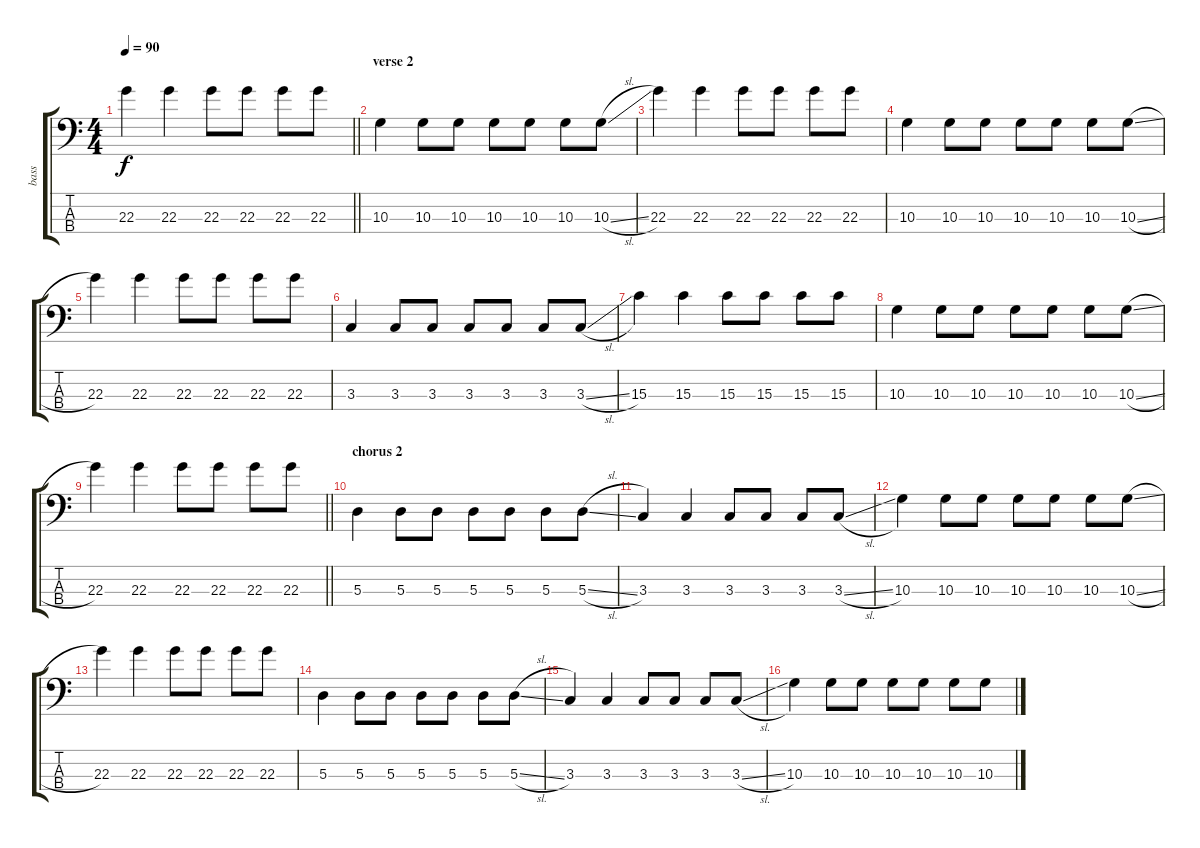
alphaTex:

\track ("bass " "bass ") {instrument electricguitarjazz}
\staff {score tabs}
\tuning (G2 D2 A1 E1) {hide}
\ts (4 4)
\tempo 90
\clef f4
\barLineRight lightlight
\ks c
22.3.4{dy f} 22.3.4 22.3.8 22.3.8 22.3.8 22.3.8 |
\section ("" "verse 2")
10.3.4 10.3.8 10.3.8 10.3.8 10.3.8 10.3.8 10.3{sl}.8 |
22.3.4 22.3.4 22.3.8 22.3.8 22.3.8 22.3.8 |
10.3.4 10.3.8 10.3.8 10.3.8 10.3.8 10.3.8 10.3{sl}.8 |
22.3.4 22.3.4 22.3.8 22.3.8 22.3.8 22.3.8 |
3.3.4 3.3.8 3.3.8 3.3.8 3.3.8 3.3.8 3.3{sl}.8 |
15.3.4 15.3.4 15.3.8 15.3.8 15.3.8 15.3.8 |
10.3.4 10.3.8 10.3.8 10.3.8 10.3.8 10.3.8 10.3{sl}.8 |
\barLineRight lightlight
22.3.4 22.3.4 22.3.8 22.3.8 22.3.8 22.3.8 |
\section ("" "chorus 2")
5.3.4 5.3.8 5.3.8 5.3.8 5.3.8 5.3.8 5.3{sl}.8 |
3.3.4 3.3.4 3.3.8 3.3.8 3.3.8 3.3{sl}.8 |
10.3.4 10.3.8 10.3.8 10.3.8 10.3.8 10.3.8 10.3{sl}.8 |
22.3.4 22.3.4 22.3.8 22.3.8 22.3.8 22.3.8 |
5.3.4 5.3.8 5.3.8 5.3.8 5.3.8 5.3.8 5.3{sl}.8 |
3.3.4 3.3.4 3.3.8 3.3.8 3.3.8 3.3{sl}.8 |
10.3.4 10.3.8 10.3.8 10.3.8 10.3.8 10.3.8 10.3{sl}.8
